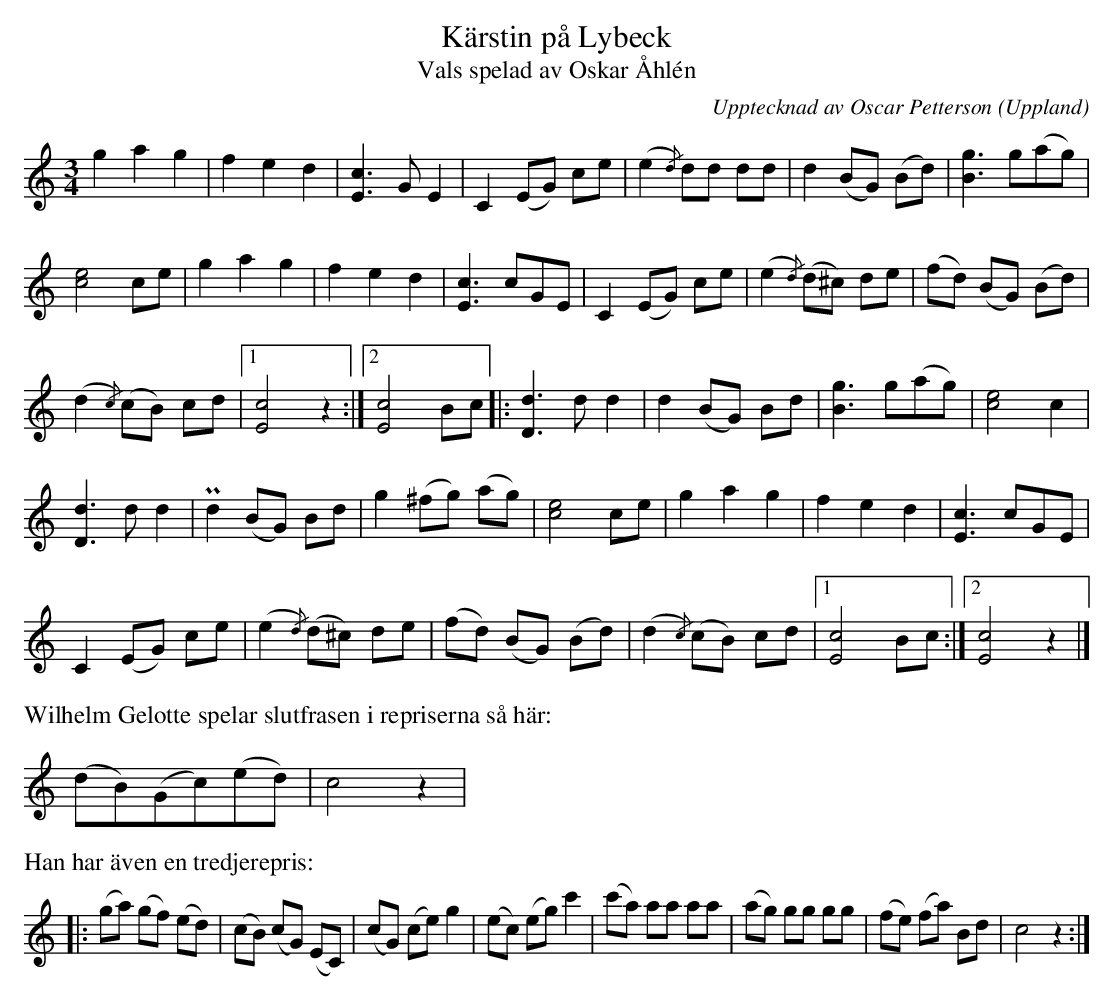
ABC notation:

X:1
T:Kärstin på Lybeck
T:Vals spelad av Oskar Åhlén
C:Upptecknad av Oscar Petterson
M:3/4
L:1/8
O:Uppland
Q:170
K:C
g2a2g2 | f2e2d2 | [cE]3 GE2 | C2 (EG) ce | (e2{/d}) dd dd | d2 (BG) (Bd) | [gB]3 g(ag) |
[ec]4 ce | g2a2g2 | f2e2d2 | [cE]3 cGE | C2 (EG) ce | (e2{/d}) (d^c) de | (fd) (BG) (Bd) |
(d2{/c}) (cB) cd |1 [cE]4 z2 :|2 [cE]4 Bc |: [dD]3d d2 | d2 (BG) Bd | [gB]3 g(ag) | [ec]4 c2 |
[dD]3d d2 | Pd2 (BG) Bd | g2 (^fg) (ag) | [ec]4 ce | g2a2g2 | f2e2d2 | [cE]3 cGE |
C2 (EG) ce | (e2{/d}) (d^c) de | (fd) (BG) (Bd) | (d2{/c}) (cB) cd |1 [cE]4 Bc :|2 [cE]4 z2 |]
%%text Wilhelm Gelotte spelar slutfrasen i repriserna så här:
(dB)(Gc)(ed) | c4 z2 |
%%text Han har även en tredjerepris:
|: (ga) (gf) (ed) | (cB) (cG) (EC) | (cG) (ce) g2 | (ec) (eg) c'2 | (c'a) aa aa | (ag) gg gg | (fe) (fa) Bd | c4 z2 :|
